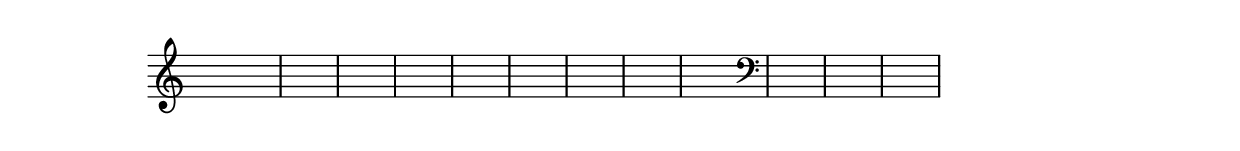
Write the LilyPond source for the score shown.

\version "2.16.0"

%%\header { texidoc="1 - armadura"}

\relative c'' {
  \override Staff.TimeSignature #'transparent = ##t
  \override Score.BarNumber #'transparent = ##t
  \override Score.RehearsalMark #'font-size = #-2

  %% CLARINETE
  \tag #'cl {
    \key c \major
    s1
  }
  %% FLAUTA
  \tag #'fl {
    \key c \major
    s
  }
  %% OBOÉ
  \tag #'ob {
    \key c \major
    s
  }
  %% SAX ALTO
  \tag #'saxa {
    \key c \major
    s
  }
  %% SAX TENOR
  \tag #'saxt {
    \key c \major
    s
  }
  %% SAX GENES
  \tag #'saxg {
    \key c \major
    s
  }
  %% TROMPETE
  \tag #'tpt {
    \key c \major
    s
  }
  %% TROMPA
  \tag #'tpa {
    \key c \major
    s
  }
  %% TROMPA OP
  \tag #'tpaop {
    \key c \major
    s
  }
  %% TROMBONE
  \tag #'tbn {
    \clef bass
    \key c \major
    s
  }
  %% TUBA MIB
  \tag #'tbamib {
    \clef bass
    \key c \major
    s
  }
  %% TUBA SIB
  \tag #'tbasib {
    \clef bass
    \key c \major
    s
  }

  %% END DOCUMENT
}
